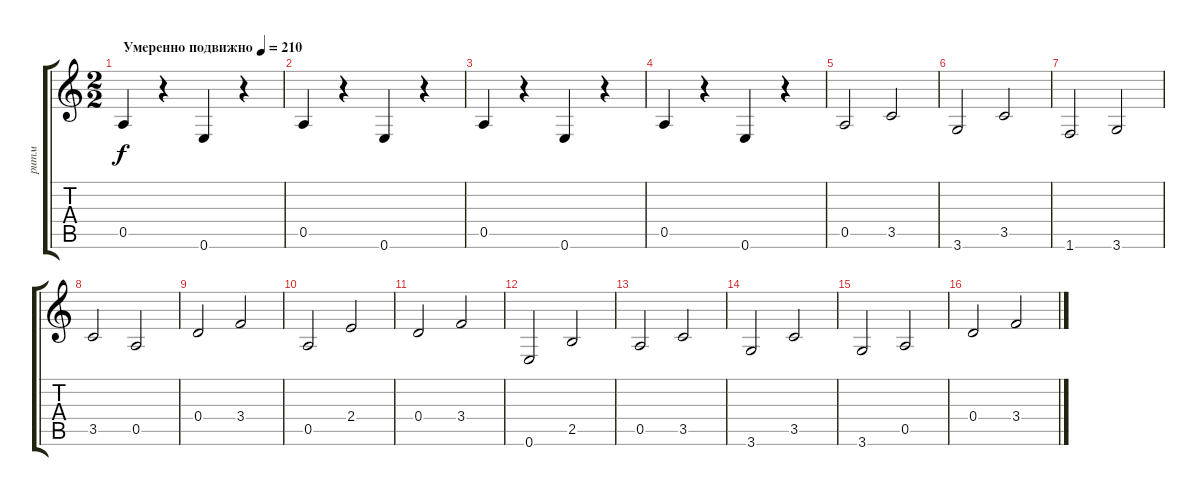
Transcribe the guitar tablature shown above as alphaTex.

\track ("ритм" "ритм") {instrument acousticguitarsteel}
\staff {score tabs}
\tuning (E4 B3 G3 D3 A2 E2) {hide}
\ts (2 2)
\tempo (210 "Умеренно подвижно")
\clef g2
\ks c
0.5.4{dy f instrument acousticguitarsteel} r.4 0.6.4 r.4 |
0.5.4 r.4 0.6.4 r.4 |
0.5.4 r.4 0.6.4 r.4 |
0.5.4 r.4 0.6.4 r.4 |
0.5.2 3.5.2 |
3.6.2 3.5.2 |
1.6.2 3.6.2 |
3.5.2 0.5.2 |
0.4.2 3.4.2 |
0.5.2 2.4.2 |
0.4.2 3.4.2 |
0.6.2 2.5.2 |
0.5.2 3.5.2 |
3.6.2 3.5.2 |
3.6.2 0.5.2 |
0.4.2 3.4.2
